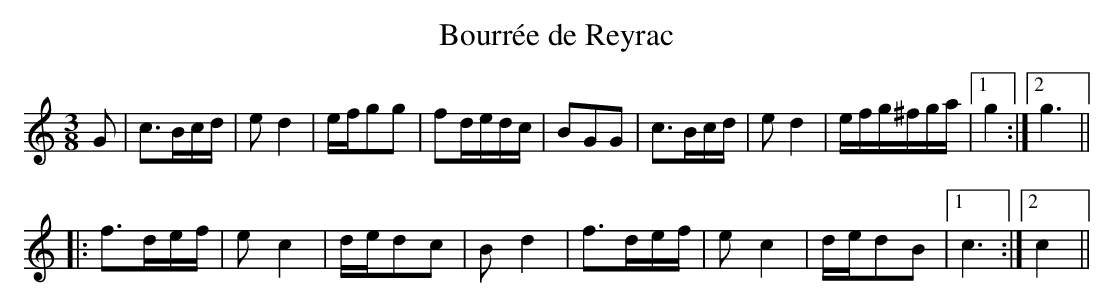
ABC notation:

X:1
T:Bourrée de Reyrac
M:3/8
L:1/16
K:C
G2|c3Bcd|e2d4|efg2g2|f2dedc|B2G2G2|\
c3Bcd|e2d4|efg^fga|1 g4:|2 g6||
|:f3def|e2c4|ded2c2|B2d4|\
f3def|e2c4|ded2B2|1 c6:|2 c4||
